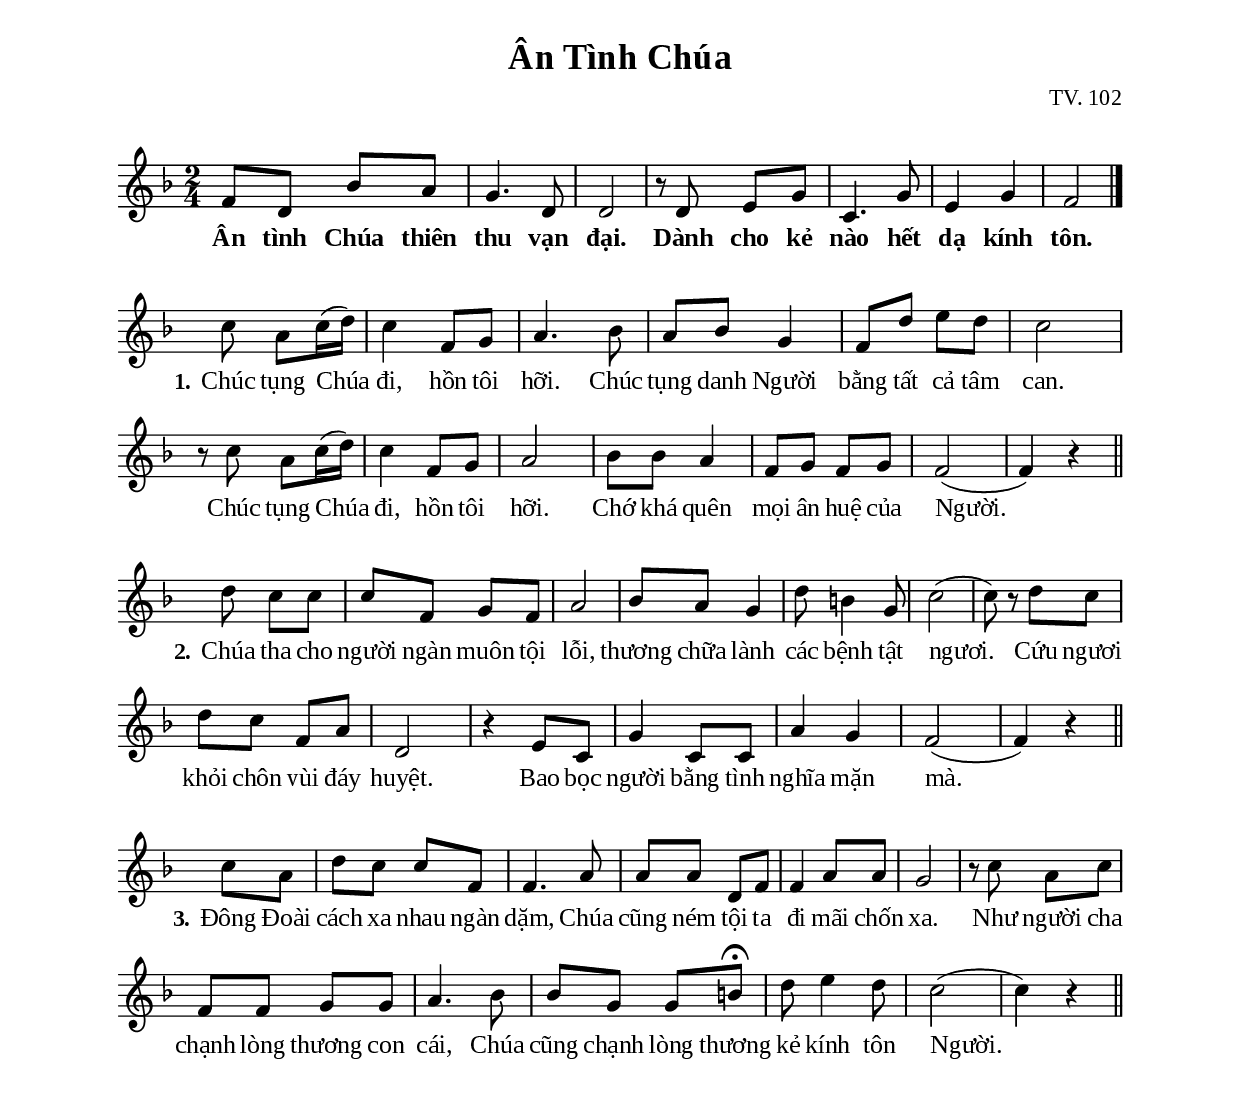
% Cài đặt chung
\version "2.20.0"
\include "english.ly"

\header {
  title = "Ân Tình Chúa"
  composer = "TV. 102"
  arranger = " "
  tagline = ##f
}

global = {
  \key f \major
  \time 2/4
}

\paper {
  #(set-paper-size "a4")
  top-margin = 20\mm
  bottom-margin = 15\mm
  left-margin = 20\mm
  right-margin = 20\mm
  indent = #0
  #(define fonts
	 (make-pango-font-tree "Liberation Serif"
	 		       "Liberation Serif"
			       "Liberation Serif"
			       (/ 20 20)))
}

% Nhạc điệp khúc
nhacDiepKhuc = \relative c' {
  \override Lyrics.LyricSpace.minimum-distance = #1.7
  \override Score.BarNumber.break-visibility = ##(#f #f #f)
  f8 d bf' a |
  g4. d8 |
  d2 |
  r8 d e g |
  c,4. g'8 |
  e4 g |
  f2 \bar "|."
}

% Nhạc phiên khúc
nhacPhienKhucMot = \relative c'' {
  \override Score.BarNumber.break-visibility = ##(#f #f #f)
  \partial 4. c8 a c16 (d) |
  c4 f,8 g |
  a4. bf8 |
  a bf g4 |
  f8 d' e d |
  c2 |
  r8 c a c16 (d) |
  c4 f,8 g |
  a2 |
  bf8 bf a4 |
  f8 g f g |
  f2 ( |
  f4) r \bar "||"
}

nhacPhienKhucHai = \relative c'' {
  \override Score.BarNumber.break-visibility = ##(#f #f #f)
  \partial 4. d8 c c |
  c f, g f |
  a2 |
  bf8 a g4 |
  d'8 b!4 g8 |
  c2 ( |
  c8) r d c |
  d c f, a |
  d,2 |
  r4 e8 c |
  g'4 c,8 c |
  a'4 g |
  f2 ( |
  f4) r \bar "||"
}

nhacPhienKhucBa = \relative c'' {
  \override Score.BarNumber.break-visibility = ##(#f #f #f)
  \partial 4 c8 a |
  d c c f, |
  f4. a8 |
  a a d, f |
  f4 a8 a |
  g2 |
  r8 c a c |
  f, f g g |
  a4. bf8 |
  bf g g b \fermata |
  d e4 d8 |
  c2 ( |
  c4) r \bar "||"
}

% Lời điệp khúc
loiDiepKhuc = \lyricmode {
  \override Lyrics.LyricText.font-series = #'bold
  Ân tình Chúa thiên thu vạn đại.
  Dành cho kẻ nào hết dạ kính tôn.
}

% Lời phiên khúc
loiPhienKhucMot = \lyricmode {
  \set stanza = #"1."
  Chúc tụng Chúa đi, hồn tôi hỡi.
  Chúc tụng danh Người bằng tất cả tâm can.
  Chúc tụng Chúa đi, hồn tôi hỡi.
  Chớ khá quên mọi ân huệ của Người.
}

loiPhienKhucHai = \lyricmode {
  \set stanza = #"2."
  Chúa tha cho người ngàn muôn tội lỗi,
  thương chữa lành các bệnh tật ngươi.
  Cứu ngươi khỏi chôn vùi đáy huyệt.
  Bao bọc người bằng tình nghĩa mặn mà.
}

loiPhienKhucBa = \lyricmode {
  \set stanza = #"3."
  Đông Đoài cách xa nhau ngàn dặm,
  Chúa cũng ném tội ta đi mãi chốn xa.
  Như người cha chạnh lòng thương con cái,
  Chúa cũng chạnh lòng thương kẻ kính tôn Người.
}


% Dàn trang
\score {
  \new ChoirStaff <<
    \new Staff = chorus <<
      \new Voice = "sopranos" {
        \global \stemNeutral \nhacDiepKhuc
      }
    >>
    \new Lyrics = basses
    \context Lyrics = basses 
      %\with \override LyricText.font-shape = #'bold
      \lyricsto sopranos \loiDiepKhuc
  >>
}

\score {
  \new ChoirStaff <<
    \new Staff = verses <<
      \override Staff.TimeSignature.transparent = ##t
      \new Voice = "verse" {
        \global \stemNeutral \nhacPhienKhucMot
      }
    >>
    \new Lyrics \lyricsto verse \loiPhienKhucMot
  >>
}

\score {
  \new ChoirStaff <<
    \new Staff = verses <<
      \override Staff.TimeSignature.transparent = ##t
      \new Voice = "verse" {
        \global \stemNeutral \nhacPhienKhucHai
      }
    >>
    \new Lyrics \lyricsto verse \loiPhienKhucHai
  >>
}

\score {
  \new ChoirStaff <<
    \new Staff = verses <<
      \override Staff.TimeSignature.transparent = ##t
      \new Voice = "verse" {
        \global \stemNeutral \nhacPhienKhucBa
      }
    >>
    \new Lyrics \lyricsto verse \loiPhienKhucBa
  >>
}
